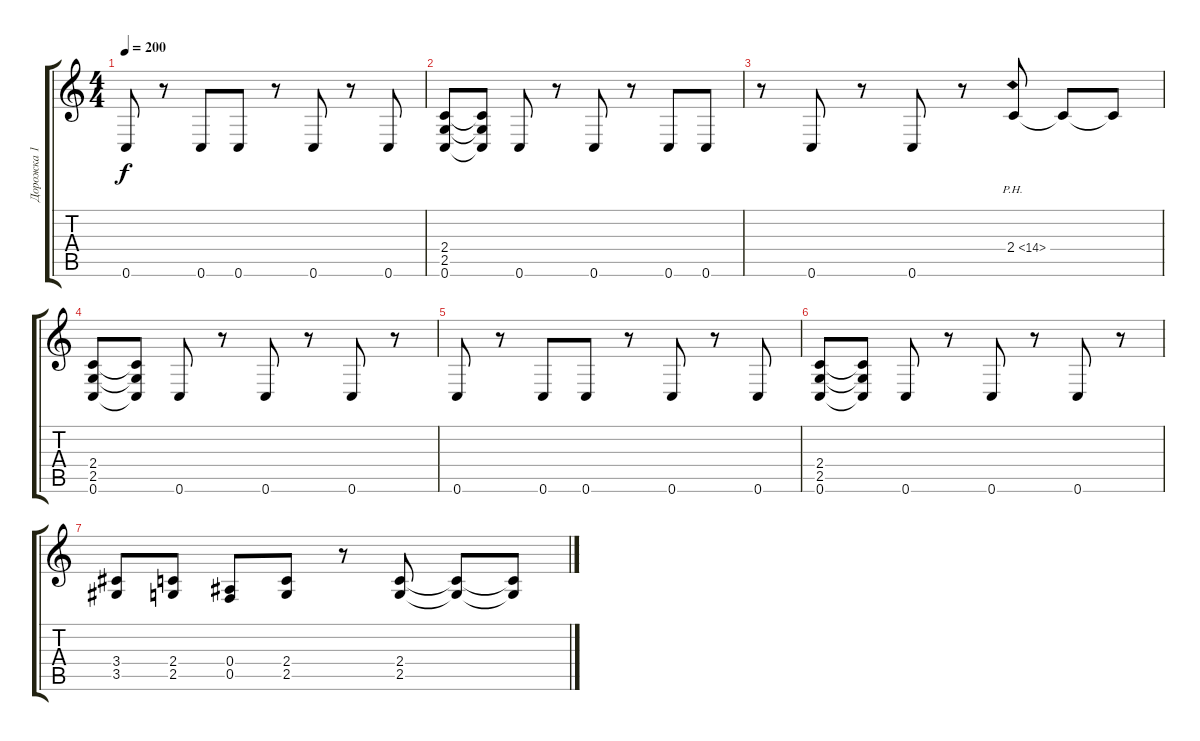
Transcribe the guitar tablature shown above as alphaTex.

\track ("Дорожка 1" "Дорожка 1") {instrument distortionguitar}
\staff {score tabs}
\tuning (C4 G3 Eb3 Bb2 F2 C2) {hide}
\ts (4 4)
\tempo 200
\clef g2
\ks c
0.6.8{dy f} r.8 0.6.8 0.6.8 r.8 0.6.8 r.8 0.6.8 |
(2.4 2.5 0.6).8 (2.4{t} 2.5{t} 0.6{t}).8 0.6.8 r.8 0.6.8 r.8 0.6.8 0.6.8 |
r.8 0.6.8 r.8 0.6.8 r.8 2.4{ph 12}.8 2.4{t}.8 2.4{t}.8 |
(2.4 2.5 0.6).8 (2.4{t} 2.5{t} 0.6{t}).8 0.6.8 r.8 0.6.8 r.8 0.6.8 r.8 |
0.6.8 r.8 0.6.8 0.6.8 r.8 0.6.8 r.8 0.6.8 |
(2.4 2.5 0.6).8 (2.4{t} 2.5{t} 0.6{t}).8 0.6.8 r.8 0.6.8 r.8 0.6.8 r.8 |
(3.4 3.5).8 (2.4 2.5).8 (0.4 0.5).8 (2.4 2.5).8 r.8 (2.4 2.5).8 (2.4{t} 2.5{t}).8 (2.4{t} 2.5{t}).8
